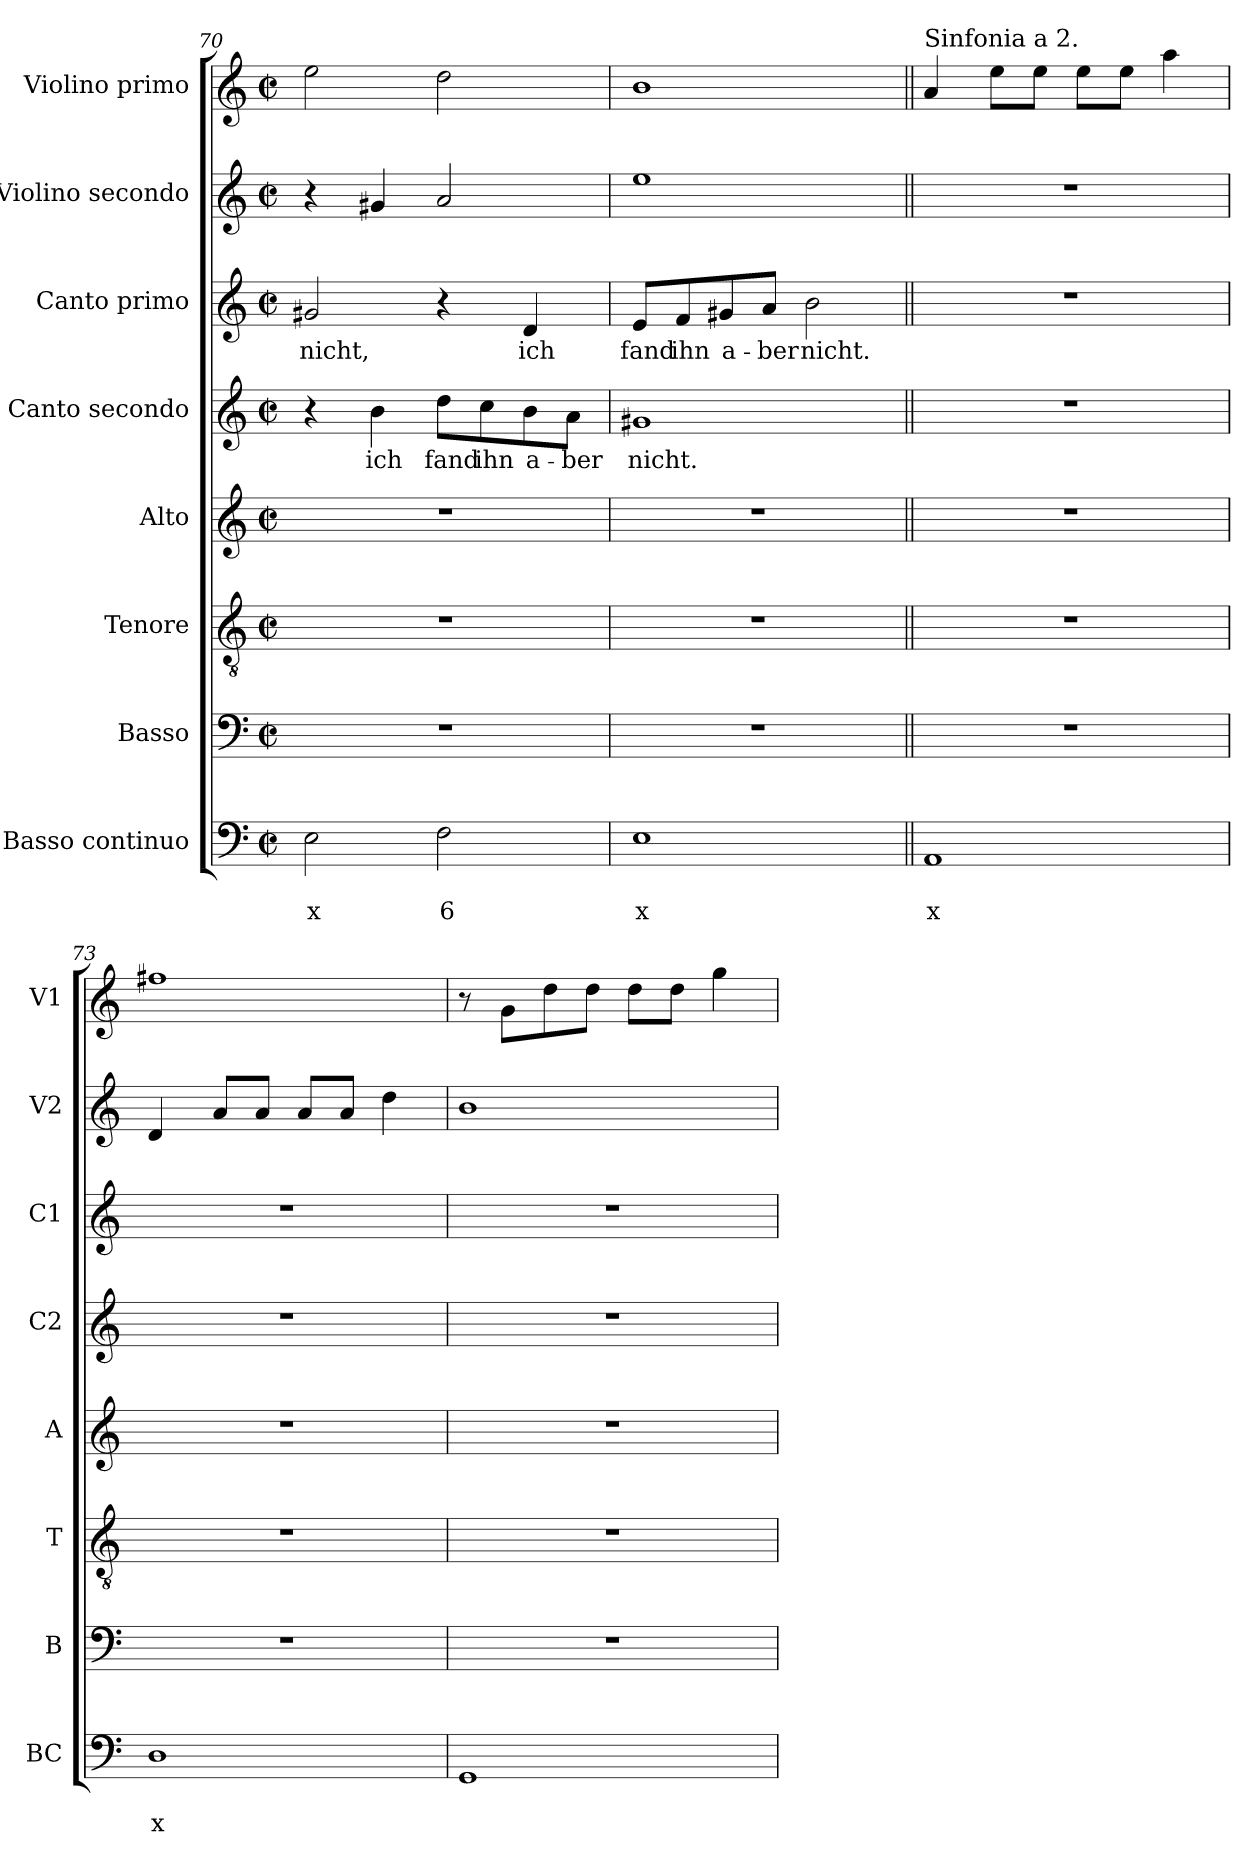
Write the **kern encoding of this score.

**kern	**text	**text	**kern	**kern	**kern	**kern	**text	**kern	**text	**kern	**kern
*part8	*part8	*part8	*part7	*part6	*part5	*part4	*part4	*part3	*part3	*part2	*part1
*staff8	*staff8	*staff8	*staff7	*staff6	*staff5	*staff4	*staff4	*staff3	*staff3	*staff2	*staff1
*I"Basso continuo	*	*	*I"Basso	*I"Tenore	*I"Alto	*I"Canto secondo	*	*I"Canto primo	*	*I"Violino secondo	*I"Violino primo
*I'BC	*	*	*I'B	*I'T	*I'A	*I'C2	*	*I'C1	*	*I'V2	*I'V1
*clefF4	*	*	*clefF4	*clefGv2	*clefG2	*clefG2	*	*clefG2	*	*clefG2	*clefG2
*k[]	*	*	*k[]	*k[]	*k[]	*k[]	*	*k[]	*	*k[]	*k[]
*C:	*	*	*C:	*C:	*C:	*C:	*	*C:	*	*C:	*C:
*M2/2	*	*	*M2/2	*M2/2	*M2/2	*M2/2	*	*M2/2	*	*M2/2	*M2/2
*met(c|)	*	*	*met(c|)	*met(c|)	*met(c|)	*met(c|)	*	*met(c|)	*	*met(c|)	*met(c|)
=70	=70	=70	=70	=70	=70	=70	=70	=70	=70	=70	=70
!	!	!LO:LY:b	!	!	!	!	!	!	!LO:LY:b	!	!
2E\	.	x	1r	1r	1r	4r	.	2g#X/	nicht,	4r	2ee\
!	!	!	!	!	!	!	!LO:LY:b	!	!	!	!
.	.	.	.	.	.	4b\	ich	.	.	4g#X/	.
!	!	!LO:LY:b	!	!	!	!	!LO:LY:b	!	!	!	!
2F\	.	6	.	.	.	8dd\L	fand	4r	.	2a/	2dd\
!	!	!	!	!	!	!	!LO:LY:b	!	!	!	!
.	.	.	.	.	.	8cc\	ihn	.	.	.	.
!	!	!	!	!	!	!	!LO:LY:b	!	!LO:LY:b	!	!
.	.	.	.	.	.	8b\	a-	4d/	ich	.	.
!	!	!	!	!	!	!	!LO:LY:b	!	!	!	!
.	.	.	.	.	.	8a\J	-ber	.	.	.	.
=71	=71	=71	=71	=71	=71	=71	=71	=71	=71	=71	=71
!	!	!LO:LY:b	!	!	!	!	!LO:LY:b	!	!LO:LY:b	!	!
1E	.	x	1r	1r	1r	1g#X	nicht.	8e/L	fand	1ee	1b
!	!	!	!	!	!	!	!	!	!LO:LY:b	!	!
.	.	.	.	.	.	.	.	8f/	ihn	.	.
!	!	!	!	!	!	!	!	!	!LO:LY:b	!	!
.	.	.	.	.	.	.	.	8g#X/	a-	.	.
!	!	!	!	!	!	!	!	!	!LO:LY:b	!	!
.	.	.	.	.	.	.	.	8a/J	-ber	.	.
!	!	!	!	!	!	!	!	!	!LO:LY:b	!	!
.	.	.	.	.	.	.	.	2b\	nicht.	.	.
!!LO:PB:g=z
=72||	=72||	=72||	=72||	=72||	=72||	=72||	=72||	=72||	=72||	=72||	=72||
!	!	!	!	!	!	!	!	!	!	!	!LO:TX:a:t=Sinfonia a 2.
!	!	!LO:LY:b	!	!	!	!	!	!	!	!	!
1AA	.	x	1r	1r	1r	1r	.	1r	.	1r	4a/
.	.	.	.	.	.	.	.	.	.	.	8ee\L
.	.	.	.	.	.	.	.	.	.	.	8ee\J
.	.	.	.	.	.	.	.	.	.	.	8ee\L
.	.	.	.	.	.	.	.	.	.	.	8ee\J
.	.	.	.	.	.	.	.	.	.	.	4aa\
=73	=73	=73	=73	=73	=73	=73	=73	=73	=73	=73	=73
!	!	!LO:LY:b	!	!	!	!	!	!	!	!	!
1D	.	x	1r	1r	1r	1r	.	1r	.	4d/	1ff#X
.	.	.	.	.	.	.	.	.	.	8a/L	.
.	.	.	.	.	.	.	.	.	.	8a/J	.
.	.	.	.	.	.	.	.	.	.	8a/L	.
.	.	.	.	.	.	.	.	.	.	8a/J	.
.	.	.	.	.	.	.	.	.	.	4dd\	.
=74	=74	=74	=74	=74	=74	=74	=74	=74	=74	=74	=74
1GG	.	.	1r	1r	1r	1r	.	1r	.	1b	8r
.	.	.	.	.	.	.	.	.	.	.	8g\L
.	.	.	.	.	.	.	.	.	.	.	8dd\
.	.	.	.	.	.	.	.	.	.	.	8dd\J
.	.	.	.	.	.	.	.	.	.	.	8dd\L
.	.	.	.	.	.	.	.	.	.	.	8dd\J
.	.	.	.	.	.	.	.	.	.	.	4gg\
=	=	=	=	=	=	=	=	=	=	=	=
*-	*-	*-	*-	*-	*-	*-	*-	*-	*-	*-	*-
